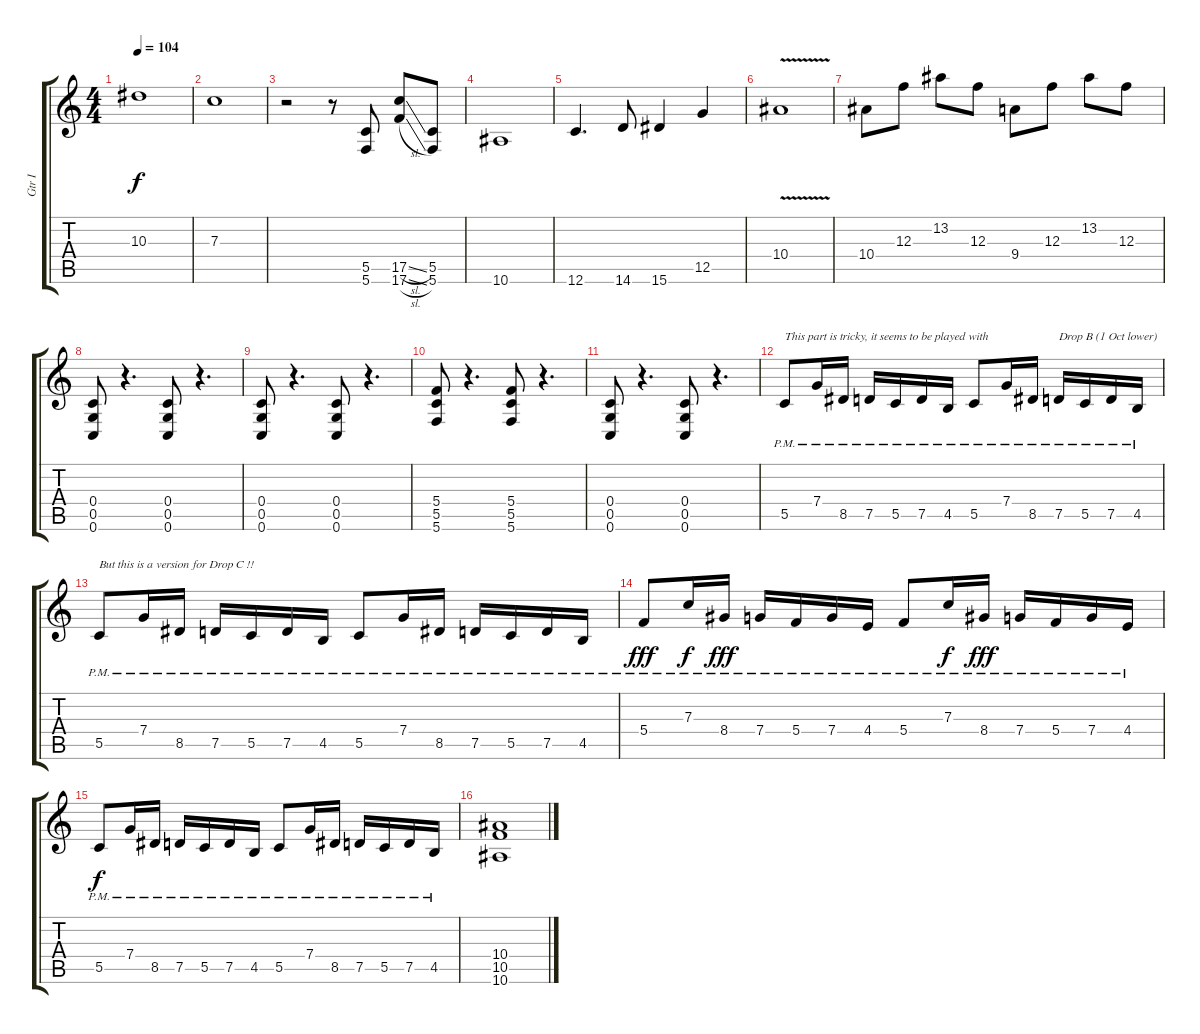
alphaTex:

\track ("Gtr I" "Gtr I") {instrument overdrivenguitar}
\staff {score tabs}
\tuning (D4 A3 F3 C3 G2 C2) {hide}
\ts (4 4)
\tempo 104
\clef g2
\ks c
10.3{t}.1{dy f} |
7.3.1 |
r.2 r.8 (5.5 5.6).8 (17.5{sl} 17.6{sl}).8 (5.5 5.6).8 |
10.6.1 |
12.6.4{d} 14.6.8 15.6.4 12.5.4 |
10.4{v}.1 |
10.4.8 12.3.8 13.2.8 12.3.8 9.4.8 12.3.8 13.2.8 12.3.8 |
(0.4 0.5 0.6).8 r.4{d} (0.4 0.5 0.6).8 r.4{d} |
(0.4 0.5 0.6).8 r.4{d} (0.4 0.5 0.6).8 r.4{d} |
(5.4 5.5 5.6).8 r.4{d} (5.4 5.5 5.6).8 r.4{d} |
(0.4 0.5 0.6).8 r.4{d} (0.4 0.5 0.6).8 r.4{d} |
5.5{pm}.8{txt "This part is tricky, it seems to be played with"} 7.4{pm}.16 8.5{pm}.16 7.5{pm}.16 5.5{pm}.16 7.5{pm}.16 4.5{pm}.16 5.5{pm}.8 7.4{pm}.16 8.5{pm}.16 7.5{pm}.16{txt "Drop B (1 Oct lower)"} 5.5{pm}.16 7.5{pm}.16 4.5{pm}.16 |
5.5{pm}.8{txt "But this is a version for Drop C !!"} 7.4{pm}.16 8.5{pm}.16 7.5{pm}.16 5.5{pm}.16 7.5{pm}.16 4.5{pm}.16 5.5{pm}.8 7.4{pm}.16 8.5{pm}.16 7.5{pm}.16 5.5{pm}.16 7.5{pm}.16 4.5{pm}.16 |
5.4{pm}.8{dy fff} 7.3{pm}.16{dy f} 8.4{pm}.16{dy fff} 7.4{pm}.16 5.4{pm}.16 7.4{pm}.16 4.4{pm}.16 5.4{pm}.8 7.3{pm}.16{dy f} 8.4{pm}.16{dy fff} 7.4{pm}.16 5.4{pm}.16 7.4{pm}.16 4.4{pm}.16 |
5.5{pm}.8{dy f} 7.4{pm}.16 8.5{pm}.16 7.5{pm}.16 5.5{pm}.16 7.5{pm}.16 4.5{pm}.16 5.5{pm}.8 7.4{pm}.16 8.5{pm}.16 7.5{pm}.16 5.5{pm}.16 7.5{pm}.16 4.5{pm}.16 |
(10.4 10.5 10.6).1
